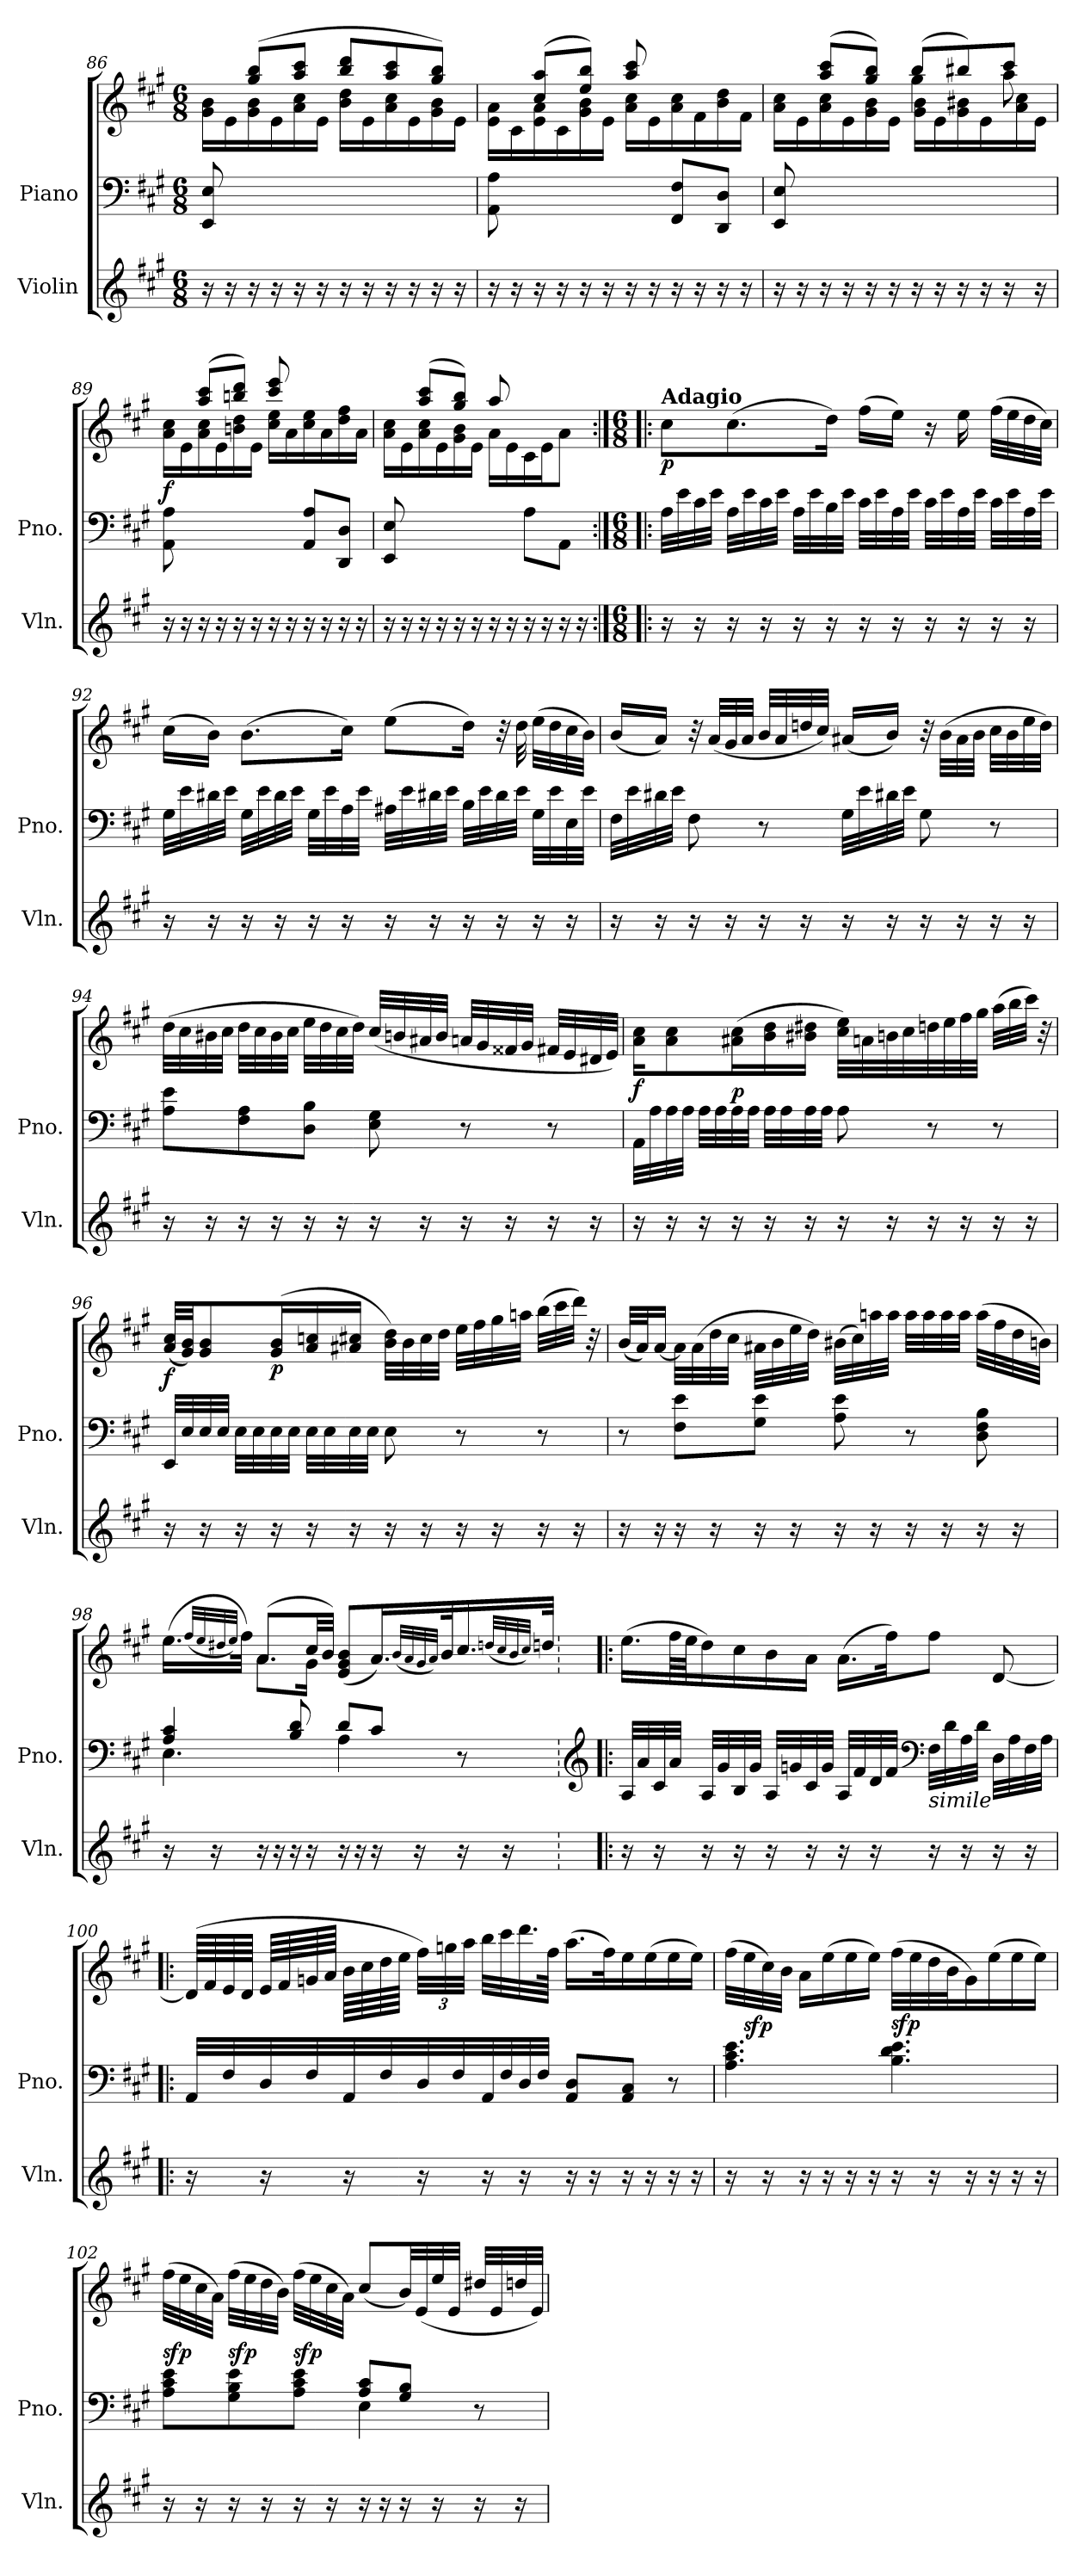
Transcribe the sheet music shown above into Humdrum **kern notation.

**kern	**kern	**kern	**dynam
*part2	*part1	*part1	*part1
*staff3	*staff2	*staff1	*staff1/2
*I"Violin	*I"Piano	*	*
*I'Vln.	*I'Pno.	*	*
!!LO:PB:g=z
*clefG2	*clefF4	*clefG2	*
*k[f#c#g#]	*k[f#c#g#]	*k[f#c#g#]	*
*M6/8	*M6/8	*M6/8	*
=86	=86	=86	=86
*	*	*^	*
16r	8EE/ 8E/	8ryy	16g#\ 16b\LL	.
16r	.	.	16e\	.
16r	8ryy	(>8gg#/ 8bb/L	16g#\ 16b\	.
16r	.	.	16e\	.
16r	2ryy	8aa/ 8ccc#/J	16a\ 16cc#\	.
16r	.	.	16e\JJ	.
16r	.	8bb/ 8ddd/L	16b\ 16dd\LL	.
16r	.	.	16e\	.
16r	.	8aa/ 8ccc#/	16a\ 16cc#\	.
16r	.	.	16e\	.
16r	.	8gg#/ 8bb/J)	16g#\ 16b\	.
16r	.	.	16e\JJ	.
=87	=87	=87	=87	=87
16r	8AA\ 8A\	8ryy	16e\ 16a\LL	.
16r	.	.	16c#\	.
16r	8ryy	(>8cc#/ 8aa/L	16e\ 16a\	.
16r	.	.	16c#\	.
16r	8ryy	8ee/ 8bb/J)	16g#\ 16b\	.
16r	.	.	16e\JJ	.
16r	8ryy	8aa/ 8ccc#/	16a\ 16cc#\LL	.
16r	.	.	16e\	.
16r	8FF#/ 8F#/L	4ryy	16a\ 16cc#\	.
16r	.	.	16f#\	.
16r	8DD/ 8D/J	.	16b\ 16dd\	.
16r	.	.	16f#\JJ	.
=88	=88	=88	=88	=88
*	*	*	*^	*
16r	8EE/ 8E/	8ryy	4.ryy	16a\ 16cc#\LL	.
16r	.	.	.	16e\	.
16r	8ryy	(>8aa/ 8ccc#/L	.	16a\ 16cc#\	.
16r	.	.	.	16e\	.
16r	2ryy	8gg#/ 8bb/J)	.	16g#\ 16b\	.
16r	.	.	.	16e\JJ	.
16r	.	(>8bb/L	4gg#\	16g#\ 16b\LL	.
16r	.	.	.	16e\	.
16r	.	8bb#X/)	.	16g#\ 16b#X\	.
16r	.	.	.	16e\	.
16r	.	8ccc#/J	8aa\	16a\ 16cc#\	.
16r	.	.	.	16e\JJ	.
!!LO:LB:g=z
=89	=89	=89	=89	=89	=89
!	!	!	!	!	!LO:DY:b
*	*	*	*v	*v	*
16r	8AA\ 8A\	8ryy	16a\ 16cc#\LL	f
16r	.	.	16e\	.
16r	8ryy	(>8aa/ 8ccc#/L	16a\ 16cc#\	.
16r	.	.	16e\	.
16r	8ryy	8bbn/ 8ddd/J)	16bn\ 16dd\	.
16r	.	.	16e\JJ	.
16r	8ryy	8ccc#/ 8eee/	16cc#\ 16ee\LL	.
16r	.	.	16a\	.
16r	8AA/ 8A/L	4ryy	16cc#\ 16ee\	.
16r	.	.	16a\	.
16r	8DD/ 8D/J	.	16dd\ 16ff#\	.
16r	.	.	16a\JJ	.
=90	=90	=90	=90	=90
16r	8EE/ 8E/	8ryy	16a\ 16cc#\LL	.
16r	.	.	16e\	.
16r	8ryy	(>8aa/ 8ccc#/L	16a\ 16cc#\	.
16r	.	.	16e\	.
16r	8ryy	8gg#/ 8bb/J)	16g#\ 16b\	.
16r	.	.	16e\JJ	.
16r	8ryy	8aa/	16a\LL	.
16r	.	.	16e\	.
16r	8A\L	4ryy	16c#\	.
16r	.	.	16e\J	.
16r	8AA\J	.	8a\J	.
16r	.	.	.	.
*	*	*v	*v	*
!!LO:PB:g=z
=91:|!|:	=91:|!|:	=91:|!|:	=91:|!|:
!!LO:REH:place=s1:a:B:fs=14:t=Var. V.
*M6/8	*M6/8	*M6/8	*
*	*	*MM30	*
!	!	!LO:TX:a:B:t=Adagio	!
!	!	!	!LO:DY:b
16r	32A\LLL	8cc#\L	p
.	32e\	.	.
16r	32c#\	.	.
.	32e\JJJ	.	.
16r	32A\LLL	(>8.cc#\	.
.	32e\	.	.
16r	32c#\	.	.
.	32e\JJJ	.	.
16r	32A\LLL	.	.
.	32e\	.	.
16r	32B\	16dd\Jk)	.
.	32e\JJJ	.	.
16r	32c#\LLL	(>16ff#\LL	.
.	32e\	.	.
16r	32A\	16ee\JJ)	.
.	32e\JJJ	.	.
16r	32c#\LLL	16r	.
.	32e\	.	.
16r	32A\	16ee\	.
.	32e\JJJ	.	.
16r	32c#\LLL	(>32ff#\LLL	.
.	32e\	32ee\	.
16r	32A\	32dd\	.
.	32e\JJJ	32cc#\JJJ)	.
!!LO:LB:g=z
=92	=92	=92	=92
16r	32G#\LLL	(>16cc#\LL	.
.	32e\	.	.
16r	32d#X\	16b\JJ)	.
.	32e\JJJ	.	.
16r	32G#\LLL	(>8.b\L	.
.	32e\	.	.
16r	32d#\	.	.
.	32e\JJJ	.	.
16r	32G#\LLL	.	.
.	32e\	.	.
16r	32A\	16cc#\Jk)	.
.	32e\JJJ	.	.
16r	32A#X\LLL	(>8ee\L	.
.	32e\	.	.
16r	32d#X\	.	.
.	32e\JJJ	.	.
16r	32B\LLL	16dd\Jk)	.
.	32e\	.	.
16r	32d#\	32r	.
.	32e\JJJ	32dd\	.
16r	32G#\LLL	(>32ee\LLL	.
.	32e\	32dd\	.
16r	32E\	32cc#\	.
.	32e\JJJ	32b\JJJ)	.
!!LO:LB:g=z
=93	=93	=93	=93
16r	32F#\LLL	(<16b/LL	.
.	32e\	.	.
16r	32d#X\	16a/JJ)	.
.	32e\JJJ	.	.
16r	8F#\	32r	.
.	.	(<32a/LLL	.
16r	.	32g#/	.
.	.	32a/JJJ	.
16r	8r	32b/LLL	.
.	.	32a/	.
16r	.	32ddn/	.
.	.	32cc#/JJJ)	.
16r	32G#\LLL	(<16a#X/LL	.
.	32e\	.	.
16r	32d#X\	16b/JJ)	.
.	32e\JJJ	.	.
16r	8G#\	32r	.
.	.	(>32b\LLL	.
16r	.	32a#\	.
.	.	32b\JJJ	.
16r	8r	32cc#\LLL	.
.	.	32b\	.
16r	.	32ee\	.
.	.	32dd\JJJ)	.
!!LO:PB:g=z
=94	=94	=94	=94
16r	8A\ 8e\L	(>32dd\LLL	.
.	.	32cc#\	.
16r	.	32b#X\	.
.	.	32cc#\JJJ	.
16r	8F#\ 8A\	32dd\LLL	.
.	.	32cc#\	.
16r	.	32b#\	.
.	.	32cc#\JJJ	.
16r	8D\ 8B\J	32ee\LLL	.
.	.	32dd\	.
16r	.	32cc#\	.
.	.	32dd\JJJ)	.
16r	8E\ 8G#\	(<32cc#/LLL	.
.	.	32bn/	.
16r	.	32a#X/	.
.	.	32b/JJJ	.
16r	8r	32an/LLL	.
.	.	32g#/	.
16r	.	32f##X/	.
.	.	32g#/JJJ	.
16r	8r	32f#X/LLL	.
.	.	32e/	.
16r	.	32d#X/	.
.	.	32e/JJJ)	.
!!LO:LB:g=z
=95	=95	=95	=95
!	!	!	!LO:DY:b
16r	32AA\LLL	16a\ 16cc#\KL	f
.	32A\	.	.
16r	32A\	8a\ 8cc#\	.
.	32A\JJJ	.	.
16r	32A\LLL	.	.
.	32A\	.	.
!	!	!	!LO:DY:a=2
16r	32A\	(>16a#X\ 16cc#\L	p
.	32A\JJJ	.	.
16r	32A\LLL	16b\ 16dd\	.
.	32A\	.	.
16r	32A\	16b#X\ 16dd#X\JJ	.
.	32A\JJJ	.	.
16r	8A\	32cc#\ 32ee\LLL)	.
.	.	32an\	.
16r	.	32bn\	.
.	.	32cc#\	.
16r	8r	32ddn\	.
.	.	32ee\	.
16r	.	32ff#\	.
.	.	32gg#\JJJ	.
16r	8r	(>32aa\LLL	.
.	.	32bb\	.
16r	.	32ccc#\JJJ)	.
.	.	32r	.
!!LO:LB:g=z
=96	=96	=96	=96
!	!	!	!LO:DY:b
16r	32EE/LLL	(<32a/ 32cc#/LLL	f
.	32E/	32g#/ 32b/JJ)	.
16r	32E/	8g#/ 8b/	.
.	32E/JJJ	.	.
16r	32E\LLL	.	.
.	32E\	.	.
!	!	!	!LO:DY:b
16r	32E\	(<16g#/ 16b/L	p
.	32E\JJJ	.	.
16r	32E\LLL	16a/ 16ccn/	.
.	32E\	.	.
16r	32E\	16a#X/ 16cc#X/JJ	.
.	32E\JJJ	.	.
16r	8E\	32b\ 32dd\LLL)	.
.	.	32b\	.
16r	.	32cc#\	.
.	.	32dd\JJJ	.
16r	8r	32ee\LLL	.
.	.	32ff#\	.
16r	.	32gg#\	.
.	.	32aan\JJJ	.
16r	8r	(>32bb\LLL	.
.	.	32ccc#\	.
16r	.	32ddd\JJJ)	.
.	.	32r	.
!!LO:PB:g=z
=97	=97	=97	=97
16r	8r	(<32b/LLL	.
.	.	32a/J)	.
16r	.	[16a/JJ	.
16r	8F#\ 8e\L	32a\LLL]	.
.	.	(>32a\	.
16r	.	32dd\	.
.	.	32cc#\JJJ	.
16r	8G#\ 8e\J	32a#X\LLL	.
.	.	32b\	.
16r	.	32ee\	.
.	.	32dd\JJJ)	.
16r	8A\ 8e\	(>32b#X\LLL	.
.	.	32cc#\)	.
16r	.	32aan\	.
.	.	32aa\JJJ	.
16r	8r	32aa\LLL	.
.	.	32aa\	.
16r	.	32aa\	.
.	.	32aa\JJJ	.
16r	8D\ 8F#\ 8B\	(>32aa\LLL	.
.	.	32ff#\	.
16r	.	32dd\	.
.	.	32bn\JJJ)	.
!!LO:LB:g=z
=98	=98	=98	=98
*	*^	*^	*
16r	4A/ 4c#/	4.E\	(>16.ee\LL	8ryy	.
16r	.	.	.	.	.
.	.	.	(<32qff#/LLL	.	.
.	.	.	32qee/	.	.
.	.	.	32qdd#X/	.	.
.	.	.	32qee/JJJ)	.	.
.	.	.	32ff#\JJk)	.	.
16r	.	.	(>8.a/L	8.a\L	.
16r	.	.	.	.	.
16r	8B/ 8d/	.	.	.	.
16r	.	.	32cc#/LL	16g#\Jk	.
.	.	.	32b/JJJ)	.	.
16r	8d/L	4A\	(<8e/ 8g#/ 8b/L	4.ryy	.
16r	.	.	.	.	.
16r	8c#/J	.	16.a/L)	.	.
16r	.	.	.	.	.
.	.	.	(<32qb/LLL	.	.
.	.	.	32qa/	.	.
.	.	.	32qg#/	.	.
.	.	.	32qa/JJJ)	.	.
.	.	.	32b/K	.	.
16r	8r	8ryy	16.cc#/	.	.
16r	.	.	.	.	.
.	.	.	(<32qddn/LLL	.	.
.	.	.	32qcc#/	.	.
.	.	.	32qb/	.	.
.	.	.	32qcc#/JJJ)	.	.
.	.	.	32dd/JJk	.	.
*	*v	*v	*	*	*
*	*	*v	*v	*
!!LO:LB:g=z
=99|!:	=99|!:	=99|!:	=99|!:
*	*clefG2	*	*
16r	32A/LLL	(>16.ee\LL	.
.	32a/	.	.
16r	32c#/	.	.
.	32a/JJJ	64ff#\LL	.
.	.	64ee\JJ	.
16r	32A/LLL	16dd\)	.
.	32g#/	.	.
16r	32B/	16cc#\	.
.	32g#/JJJ	.	.
16r	32A/LLL	16b\	.
.	32gn/	.	.
16r	32c#/	16a\JJ	.
.	32g/JJJ	.	.
16r	32A/LLL	(>16.a\LL	.
.	32f#/	.	.
16r	32d/	.	.
.	32f#/JJJ	32ff#\JK)	.
*	*clefF4	*	*
!	!LO:TX:b:i:t=simile	!	!
16r	32F#\LLL	8ff#\J	.
.	32d\	.	.
16r	32A\	.	.
.	32d\JJJ	.	.
16r	32D\LLL	[8d/	.
.	32A\	.	.
16r	32F#\	.	.
.	32A\JJJ	.	.
!!LO:PB:g=z
=100	=100	=100	=100
16r	32AA/LLL	(>64d/LLLL]	.
.	.	64f#/	.
.	32F#/	64e/	.
.	.	64d/JJJJ	.
16r	32D/	64e/LLLL	.
.	.	64f#/	.
.	32F#/	64gn/	.
.	.	64a/JJJJ	.
16r	32AA/	64b\LLLL	.
.	.	64cc#\	.
.	32F#/	64dd\	.
.	.	64ee\JJJJ	.
*	*	*Xbrackettup	*
16r	32D/	48ff#\LLL)	.
.	.	48ggn\	.
.	32F#/	.	.
.	.	48aa\JJJ	.
16r	32AA/	32bb\LLL	.
.	32F#/	32ccc#\	.
16r	32D/	32.ddd\	.
.	32F#/JJJ	.	.
.	.	64ff#\JJJk	.
16r	8AA/ 8D/L	(>16.aa\LL	.
16r	.	.	.
.	.	32ff#\K)	.
16r	8AA/ 8C#/J	16ee\	.
16r	.	(>16ee\	.
16r	8r	16ee\	.
16r	.	16ee\JJ)	.
=101	=101	=101	=101
16r	4.A\ 4.c#\ 4.e\	(>32ff#\LLL	.
!	!	!	!LO:DY:b
.	.	32ee\	sfp
16r	.	32cc#\)	.
.	.	32b\JJJ	.
16r	.	16a\LL	.
16r	.	(>16ee\	.
16r	.	16ee\	.
16r	.	16ee\JJ)	.
!	!	!	!LO:DY:a=2
16r	4.B\ 4.d\ 4.e\	(>32ff#\LLL	sfp
.	.	32ee\	.
16r	.	32dd\	.
.	.	32b\J	.
16r	.	16g#\)	.
16r	.	(>16ee\	.
16r	.	16ee\	.
16r	.	16ee\JJ)	.
!!LO:LB:g=z
=102	=102	=102	=102
*	*^	*	*
!	!	!	!	!LO:DY:a=2
16r	8A\ 8c#\ 8e\L	4.ryy	(>32ff#\LLL	sfp
.	.	.	32ee\	.
16r	.	.	32cc#\	.
.	.	.	32a\JJJ)	.
!	!	!	!	!LO:DY:a=2
16r	8G#\ 8B\ 8e\	.	(>32ff#\LLL	sfp
.	.	.	32ee\	.
16r	.	.	32dd\	.
.	.	.	32b\JJJ)	.
!	!	!	!	!LO:DY:a=2
16r	8A\ 8c#\ 8e\J	.	(>32ff#\LLL	sfp
.	.	.	32ee\	.
16r	.	.	32cc#\	.
.	.	.	32a\JJJ)	.
16r	8A/ 8c#/L	4E\	(<8cc#/L	.
16r	.	.	.	.
16r	8G#/ 8B/J	.	32b/LL)	.
.	.	.	(<32e/	.
16r	.	.	32ee/	.
.	.	.	32e/JJJ	.
16r	8r	8ryy	32dd#X/LLL	.
.	.	.	32e/	.
16r	.	.	32ddn/	.
.	.	.	32e/JJJ)	.
*	*v	*v	*	*
=	=	=	=
*-	*-	*-	*-
